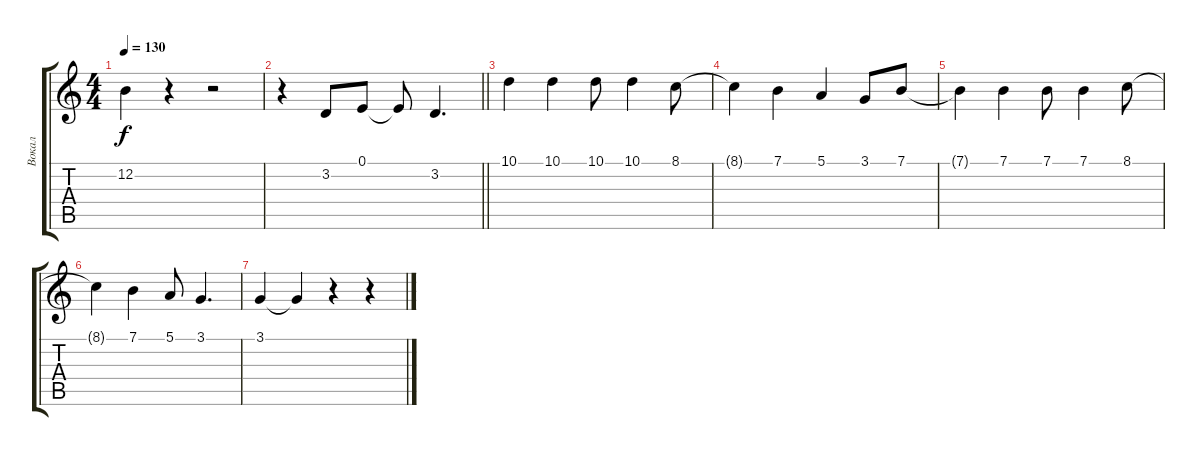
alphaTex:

\track ("Вокал" "Вокал") {instrument flute}
\staff {score tabs}
\tuning (E4 B3 G3 D3 A2 E2) {hide}
\ts (4 4)
\tempo 130
\clef g2
\ks c
12.2{t}.4{dy f} r.4 r.2 |
\barLineRight lightlight
r.4 3.2.8 0.1.8 0.1{t}.8 3.2.4{d} |
\section ("" " ")
10.1.4 10.1.4 10.1.8 10.1.4 8.1.8 |
8.1{t}.4 7.1.4 5.1.4 3.1.8 7.1.8 |
7.1{t}.4 7.1.4 7.1.8 7.1.4 8.1.8 |
8.1{t}.4 7.1.4 5.1.8 3.1.4{d} |
3.1.4 3.1{t}.4 r.4 r.4
